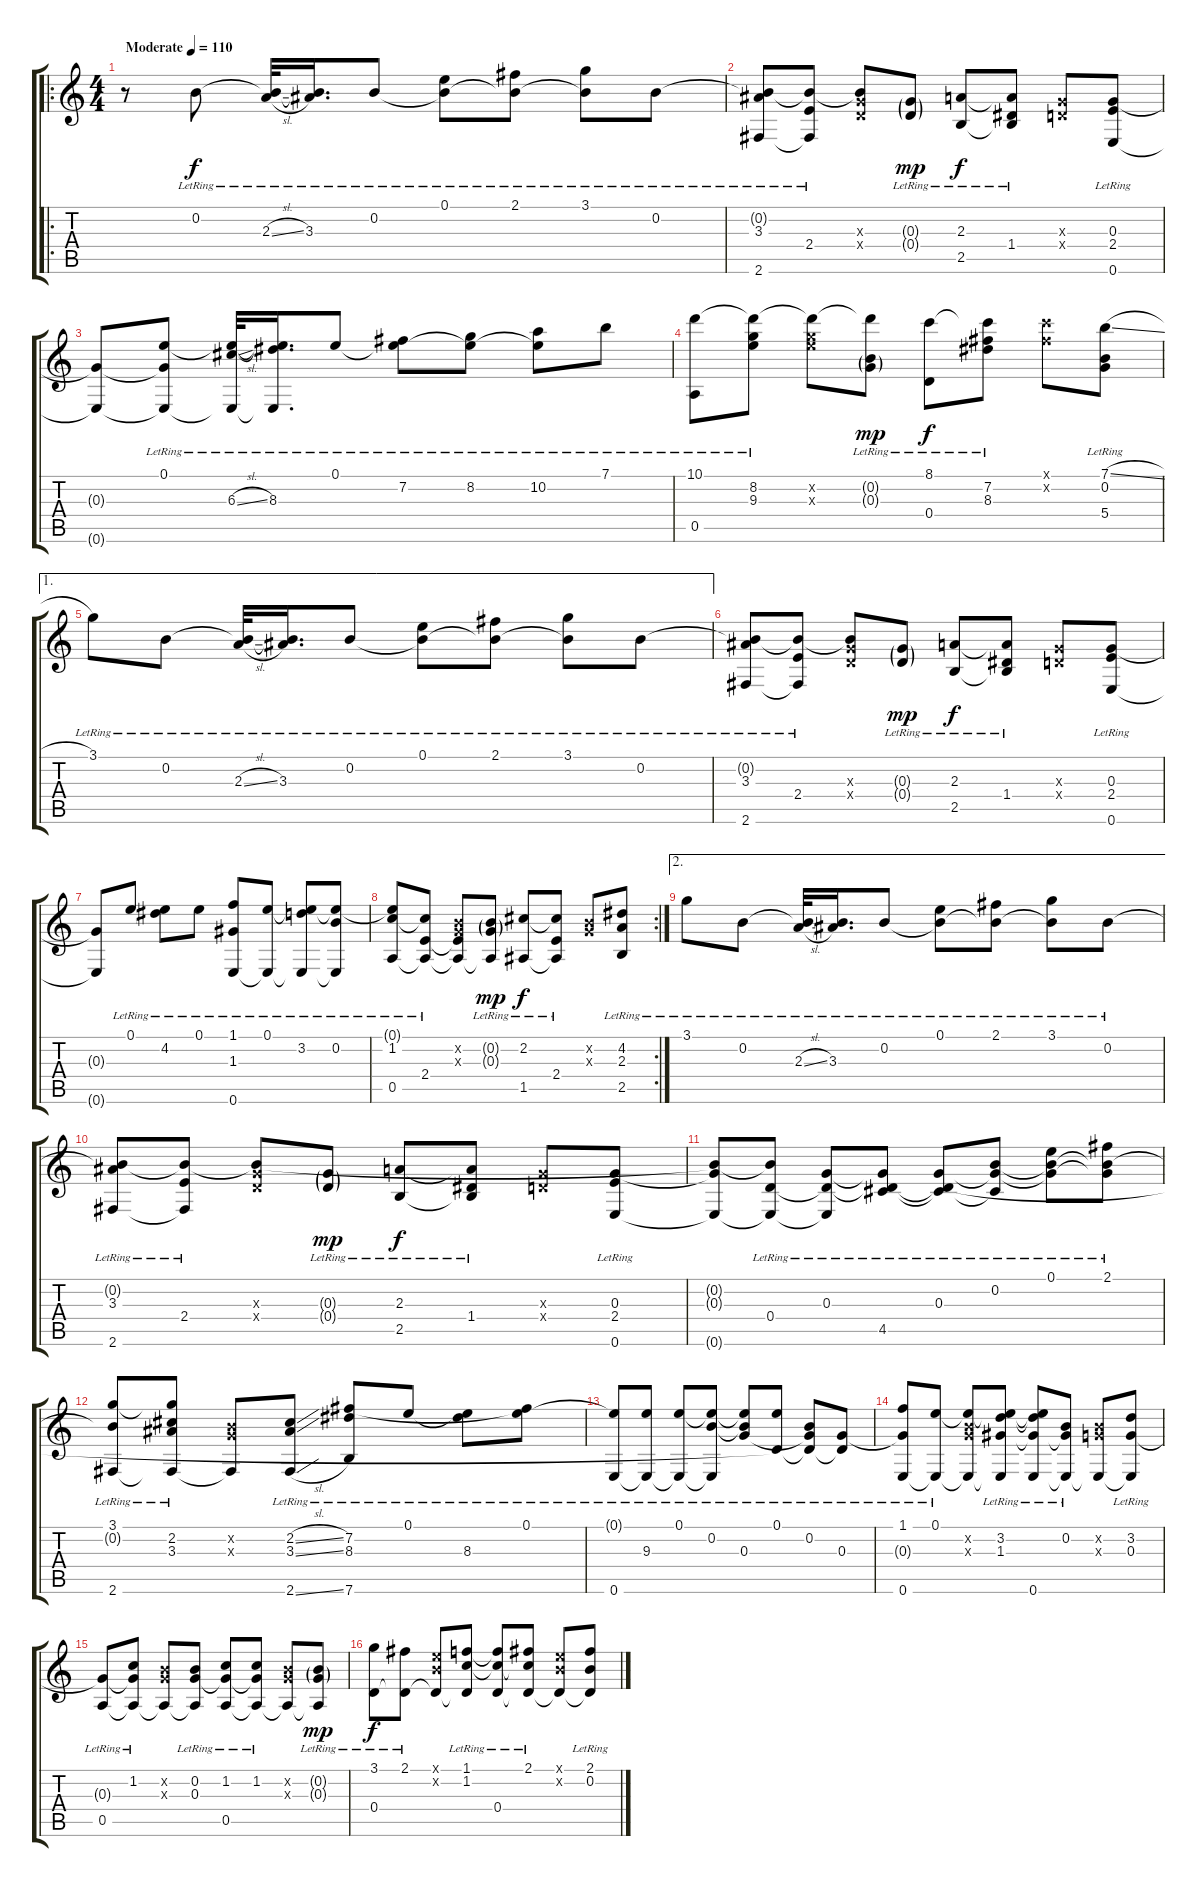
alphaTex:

\track "" {instrument acousticguitarsteel}
\staff {score tabs}
\tuning (E4 B3 G3 D3 A2 E2) {hide}
\ro
\ts (4 4)
\tempo (110 "Moderate")
\clef g2
\ks c
r.8{dy f instrument acousticguitarsteel} 0.2{lr}.8 (0.2{t} 2.3{sl lr}).32 (0.2{t} 3.3{lr}).16{d} 0.2{lr}.8 (0.1{lr} 0.2{t}).8 (2.1{lr} 0.2{t}).8 (3.1{lr} 0.2{t}).8 0.2{lr}.8 |
(0.2{t} 3.3{lr} 2.6{lr}).8 (0.2{t} 2.4{lr} 2.6{t}).8 (0.2{t} 0.3{x} 0.4{x}).8 (0.3{g lr} 0.4{g lr}).8{dy mp} (2.3{lr} 2.5{lr}).8{dy f} (2.3{t} 1.4{lr} 2.5{t}).8 (0.3{x} 0.4{x}).8 (0.3{lr} 2.4{lr} 0.6{lr}).8 |
(0.3{t} 0.6{t}).8 (0.1{lr} 0.3{t} 0.6{t}).8 (0.1{t} 6.3{sl lr} 0.6{t}).32 (0.1{t} 8.3{lr} 0.6{t}).16{d} 0.1{lr}.8 (0.1{t} 7.2{lr}).8 (0.1{t} 8.2{lr}).8 (0.1{t} 10.2{lr}).8 7.1{lr}.8 |
(10.1{lr} 0.5{lr}).8 (10.1{t} 8.2{lr} 9.3{lr}).8 (10.1{t} 8.2{x} 9.3{x}).8 (10.1{t} 0.2{g lr} 0.3{g lr}).8{dy mp} (8.1{lr} 0.4{lr}).8{dy f} (8.1{t} 7.2{lr} 8.3{lr}).8 (8.1{x} 7.2{x}).8 (7.1{sl lr} 0.2{lr} 5.4{lr}).8 |
\ae 1
3.1{lr}.8 0.2{lr}.8 (0.2{t} 2.3{sl lr}).32 (0.2{t} 3.3{lr}).16{d} 0.2{lr}.8 (0.1{lr} 0.2{t}).8 (2.1{lr} 0.2{t}).8 (3.1{lr} 0.2{t}).8 0.2{lr}.8 |
(0.2{t} 3.3{lr} 2.6{lr}).8 (0.2{t} 2.4{lr} 2.6{t}).8 (0.2{t} 0.3{x} 0.4{x}).8 (0.3{g lr} 0.4{g lr}).8{dy mp} (2.3{lr} 2.5{lr}).8{dy f} (2.3{t} 1.4{lr} 2.5{t}).8 (0.3{x} 0.4{x}).8 (0.3{lr} 2.4{lr} 0.6{lr}).8 |
(0.3{t} 0.6{t}).8 0.1{lr}.8 (0.1{t} 4.2{lr}).8 0.1{lr}.8 (1.1{lr} 1.3{lr} 0.6{lr}).8 (0.1{lr} 0.6{t}).8 (0.1{t} 3.2{lr} 0.6{t}).8 (0.1{t} 0.2{lr} 0.6{t}).8 |
\rc 2
(0.1{t} 1.2{lr} 0.5{lr}).8 (1.2{t} 2.4{lr} 0.5{t}).8 (0.2{x} 0.3{x} 2.4{t} 0.5{t}).8 (0.2{g lr} 0.3{g lr} 0.5{t}).8{dy mp} (2.2{lr} 1.5{lr}).8{dy f} (2.2{t} 2.4{lr} 1.5{t}).8 (0.2{x} 0.3{x}).8 (4.2{lr} 2.3{lr} 2.5{lr}).8 |
\ae 2
3.1{lr}.8 0.2{lr}.8 (0.2{t} 2.3{sl lr}).32 (0.2{t} 3.3{lr}).16{d} 0.2{lr}.8 (0.1{lr} 0.2{t}).8 (2.1{lr} 0.2{t}).8 (3.1{lr} 0.2{t}).8 0.2{lr}.8 |
(0.2{t} 3.3{lr} 2.6{lr}).8 (0.2{t} 2.4{lr} 2.6{t}).8 (0.2{t} 0.3{x} 0.4{x}).8 (0.3{g lr} 0.4{g lr}).8{dy mp} (2.3{lr} 2.5{lr}).8{dy f} (2.3{t} 1.4{lr} 2.5{t}).8 (0.3{x} 0.4{x}).8 (0.3{lr} 2.4{lr} 0.6{lr}).8 |
(0.2{t} 0.3{t} 0.6{t}).8 (0.2{t} 0.4{lr} 0.6{t}).8 (0.3{lr} 0.4{t} 0.6{t}).8 (0.3{t} 0.4{t} 4.5{lr}).8 (0.3{lr} 0.4{t} 4.5{t}).8 (0.2{lr} 0.3{t} 4.5{t}).8 (0.1{lr} 0.2{t} 0.3{t}).8 (2.1{lr} 0.2{t} 0.3{t}).8 |
(3.1{lr} 0.2{t} 2.6{lr}).8 (3.1{t} 2.2{lr} 3.3{lr} 2.6{t}).8 (0.2{x} 0.3{x} 2.6{t}).8 (2.2{sl lr} 3.3{sl lr} 2.6{sl lr}).8 (7.2{lr} 8.3{lr} 7.6{lr}).8 0.1{lr}.8 (0.1{t} 8.3{lr}).8 (0.1{lr} 7.2{t}).8 |
(0.1{t} 0.6{lr}).8 (9.3{lr} 0.6{t}).8 (0.1{lr} 0.6{t}).8 (0.1{t} 0.2{lr} 0.6{t}).8 (0.1{t} 0.2{t} 0.3{lr}).8 (0.1{lr} 0.4{t}).8 (0.2{lr} 0.3{t} 0.4{t}).8 (0.3{lr} 0.4{t}).8 |
(1.1{lr} 0.3{t} 0.6{lr}).8 (0.1{lr} 0.6{t}).8 (0.1{t} 0.2{x} 0.3{x} 0.6{t}).8 (0.1{t} 3.2{lr} 1.3{lr} 0.6{t}).8 (0.1{t} 3.2{t} 1.3{t} 0.6{lr}).8 (0.2{lr} 1.3{t} 0.6{t}).8 (0.2{x} 0.3{x} 0.6{t}).8 (3.2{lr} 0.3{lr} 0.6{t}).8 |
(0.3{t} 0.5{lr}).8 (1.2{lr} 0.3{t} 0.5{t}).8 (0.2{x} 0.3{x} 0.5{t}).8 (0.2{lr} 0.3{lr} 0.5{t}).8 (1.2{lr} 0.3{t} 0.5{lr}).8 (1.2{lr} 0.3{t} 0.5{t}).8 (0.2{x} 0.3{x} 0.5{t}).8 (0.2{g lr} 0.3{g lr} 0.5{t}).8{dy mp} |
(3.1{lr} 0.4{lr}).8{dy f} (2.1{lr} 0.4{t}).8 (0.1{x} 0.2{x} 0.4{t}).8 (1.1{lr} 1.2{lr} 0.4{t}).8 (1.1{t} 1.2{t} 0.4{lr}).8 (2.1{lr} 1.2{t} 0.4{t}).8 (0.1{x} 0.2{x} 0.4{t}).8 (2.1{lr} 0.2{lr} 0.4{t}).8
